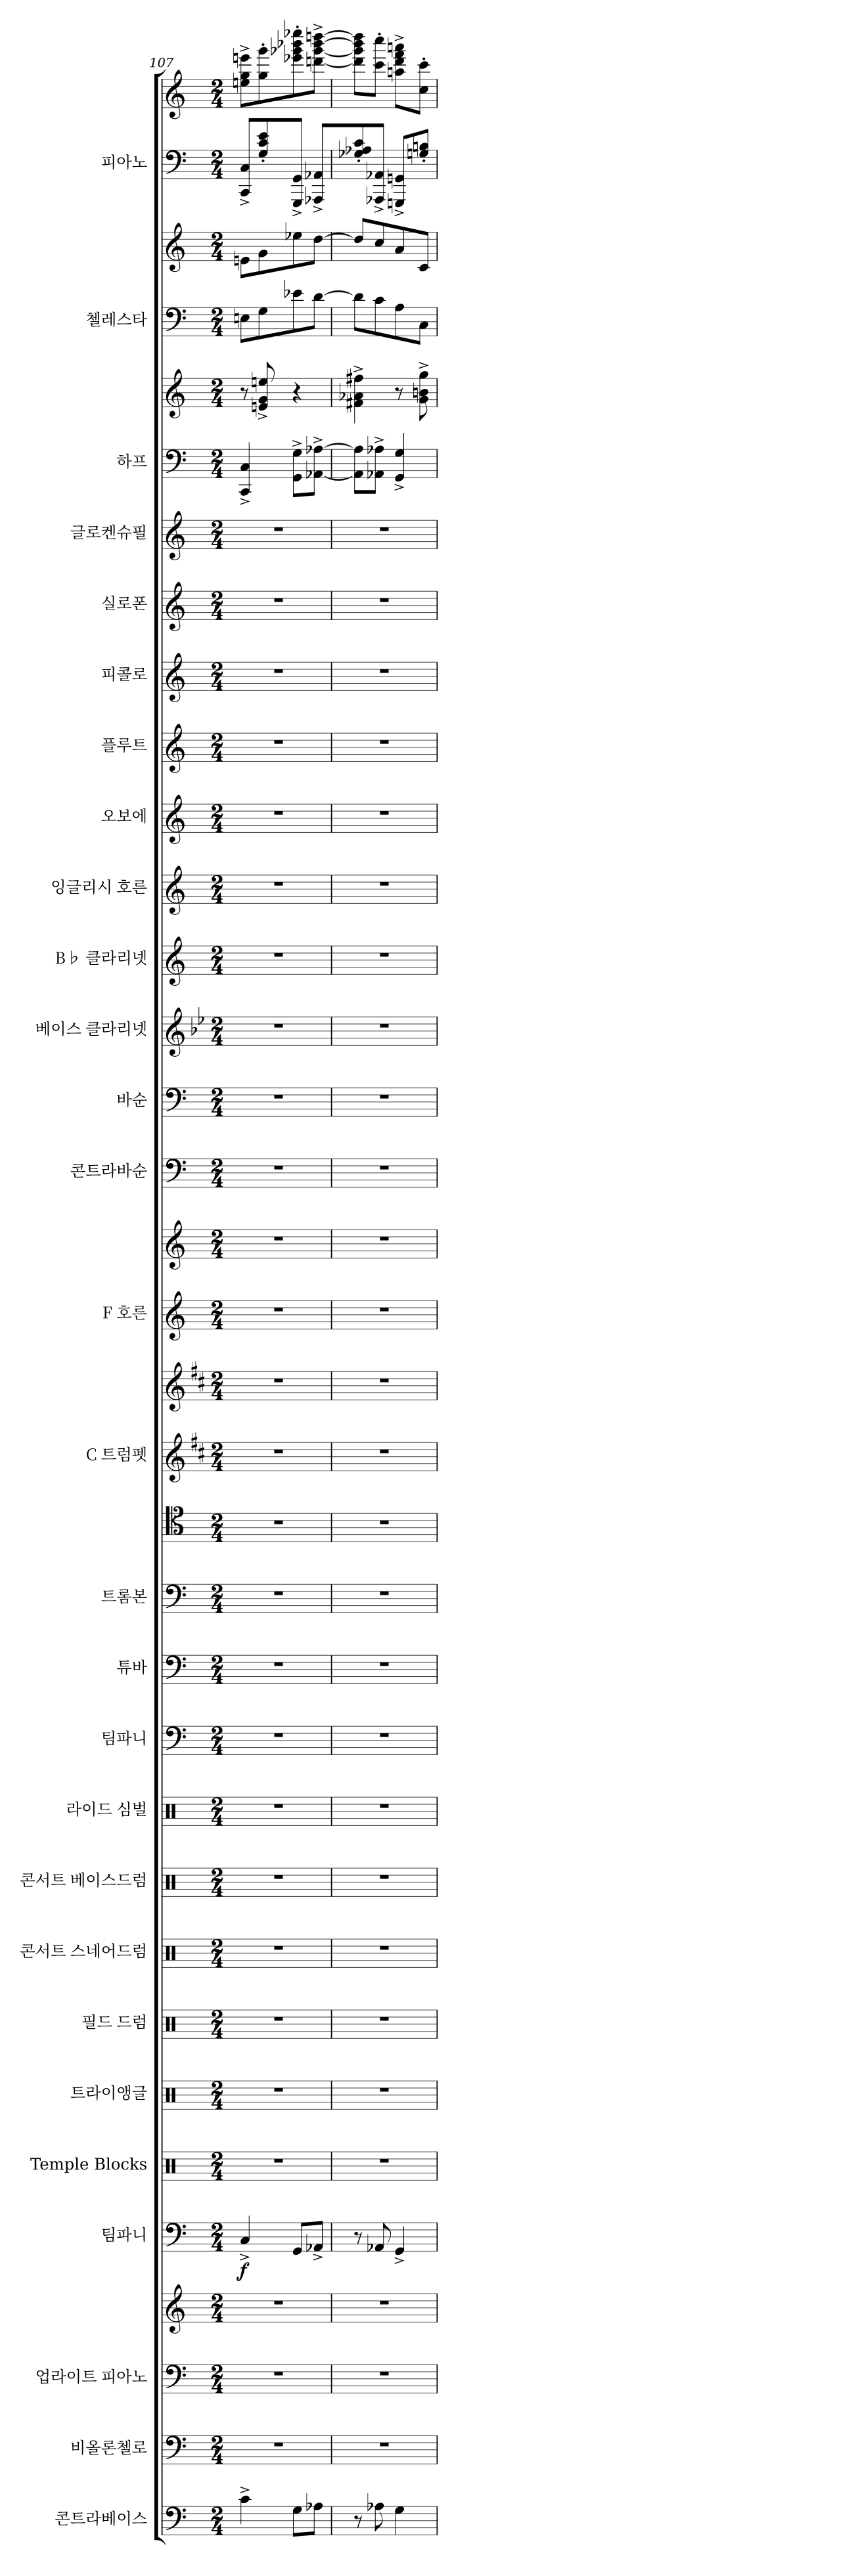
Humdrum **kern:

**kern	**kern	**kern	**kern	**kern	**dynam	**kern	**kern	**kern	**kern	**kern	**kern	**kern	**kern	**kern	**kern	**kern	**kern	**kern	**kern	**kern	**kern	**kern	**kern	**kern	**kern	**kern	**kern	**kern	**kern	**kern	**kern	**kern	**kern	**kern	**kern
*part28	*part27	*part26	*part26	*part25	*part25	*part24	*part23	*part22	*part21	*part20	*part19	*part18	*part17	*part16	*part16	*part15	*part15	*part14	*part14	*part13	*part12	*part11	*part10	*part9	*part8	*part7	*part6	*part5	*part4	*part3	*part3	*part2	*part2	*part1	*part1
*staff35	*staff34	*staff33	*staff32	*staff31	*staff31	*staff30	*staff29	*staff28	*staff27	*staff26	*staff25	*staff24	*staff23	*staff22	*staff21	*staff20	*staff19	*staff18	*staff17	*staff16	*staff15	*staff14	*staff13	*staff12	*staff11	*staff10	*staff9	*staff8	*staff7	*staff6	*staff5	*staff4	*staff3	*staff2	*staff1
*I"콘트라베이스	*I"비올론첼로	*I"업라이트 피아노	*	*I"팀파니	*	*I"Temple Blocks	*I"트라이앵글	*I"필드 드럼	*I"콘서트 스네어드럼	*I"콘서트 베이스드럼	*I"라이드 심벌	*I"팀파니	*I"튜바	*I"트롬본	*	*I"C 트럼펫	*	*I"F 호른	*	*I"콘트라바순	*I"바순	*I"베이스 클라리넷	*I"B♭ 클라리넷	*I"잉글리시 호른	*I"오보에	*I"플루트	*I"피콜로	*I"실로폰	*I"글로켄슈필	*I"하프	*	*I"첼레스타	*	*I"피아노	*
*	*	*	*	*	*	*I'Tmp. Bl.	*	*	*	*	*	*	*	*	*	*	*	*	*	*	*	*	*	*	*	*	*	*	*	*	*	*	*	*	*
!!LO:LB:g=z
*clefF4	*clefF4	*clefF4	*clefG2	*clefF4	*	*clefX	*clefX	*clefX	*clefX	*clefX	*clefX	*clefF4	*clefF4	*clefF4	*clefC4	*clefG2	*clefG2	*clefG2	*clefG2	*clefF4	*clefF4	*clefG2	*clefG2	*clefG2	*clefG2	*clefG2	*clefG2	*clefG2	*clefG2	*clefF4	*clefG2	*clefF4	*clefG2	*clefF4	*clefG2
*ITrd7c12	*	*	*	*	*	*	*	*	*	*	*	*	*	*	*	*ITrd1c2	*ITrd1c2	*ITrd4c7	*ITrd4c7	*ITrd7c12	*	*ITrd8c14	*ITrd1c2	*ITrd4c7	*	*	*ITrd-7c-12	*ITrd-7c-12	*ITrd-14c-24	*	*	*ITrd-7c-12	*ITrd-7c-12	*	*
*k[]	*k[]	*k[]	*k[]	*k[]	*	*k[]	*k[]	*k[]	*k[]	*k[]	*k[]	*k[]	*k[]	*k[]	*k[]	*k[]	*k[]	*k[b-]	*k[b-]	*k[]	*k[]	*k[b-e-]	*k[b-e-]	*k[b-]	*k[]	*k[]	*k[]	*k[]	*k[]	*k[]	*k[]	*k[]	*k[]	*k[]	*k[]
*M2/4	*M2/4	*M2/4	*M2/4	*M2/4	*	*M2/4	*M2/4	*M2/4	*M2/4	*M2/4	*M2/4	*M2/4	*M2/4	*M2/4	*M2/4	*M2/4	*M2/4	*M2/4	*M2/4	*M2/4	*M2/4	*M2/4	*M2/4	*M2/4	*M2/4	*M2/4	*M2/4	*M2/4	*M2/4	*M2/4	*M2/4	*M2/4	*M2/4	*M2/4	*M2/4
=107	=107	=107	=107	=107	=107	=107	=107	=107	=107	=107	=107	=107	=107	=107	=107	=107	=107	=107	=107	=107	=107	=107	=107	=107	=107	=107	=107	=107	=107	=107	=107	=107	=107	=107	=107
!	!	!	!	!	!LO:DY:b	!	!	!	!	!	!	!	!	!	!	!	!	!	!	!	!	!	!	!	!	!	!	!	!	!	!	!	!	!	!
4C^\	2r	2r	2r	4C^/	f	2r	2r	2r	2r	2r	2r	2r	2r	2r	2r	2r	2r	2r	2r	2r	2r	2r	2r	2r	2r	2r	2r	2r	2r	4CC/^ 4C/^	8r	8en\L	8een\L	8CC/^ 8C/^L	8een\^ 8gg\^ 8eeen\^L
.	.	.	.	.	.	.	.	.	.	.	.	.	.	.	.	.	.	.	.	.	.	.	.	.	.	.	.	.	.	.	8en/^ 8g/^ 8een/^	8g\	8gg\	8G/' 8c/' 8e/'	8gg\' 8ggg\'
8GG\L	.	.	.	8GG/L	.	.	.	.	.	.	.	.	.	.	.	.	.	.	.	.	.	.	.	.	.	.	.	.	.	8GG\^ 8G\^L	4r	8ee-X\	8eee-X\	8GGG/^ 8GG/^J	8eee-X\' 8ggg-X\' 8bbb-X\' 8eeee-X\'
8AA-X\J	.	.	.	8AA-X^/J	.	.	.	.	.	.	.	.	.	.	.	.	.	.	.	.	.	.	.	.	.	.	.	.	.	[8AA-X\^ [8A-X\^J	.	[8dd\J	[8ddd\J	8AAA-X/^ 8AA-X/^L	[8dddn\^ [8ggg-\^ [8bbb-\^ [8ddddn\^J
=108	=108	=108	=108	=108	=108	=108	=108	=108	=108	=108	=108	=108	=108	=108	=108	=108	=108	=108	=108	=108	=108	=108	=108	=108	=108	=108	=108	=108	=108	=108	=108	=108	=108	=108	=108
8r	2r	2r	2r	8r	.	2r	2r	2r	2r	2r	2r	2r	2r	2r	2r	2r	2r	2r	2r	2r	2r	2r	2r	2r	2r	2r	2r	2r	2r	8AA-\] 8A-\]L	4f#X\^ 4a-X\^ 4ff#X\^	8dd\L]	8ddd/L]	8G-X/' 8A-X/' 8c/'	8ddd\] 8ggg-\] 8bbb-\] 8dddd\]L
8AA-X\	.	.	.	8AA-X/	.	.	.	.	.	.	.	.	.	.	.	.	.	.	.	.	.	.	.	.	.	.	.	.	.	8AA-X\^ 8A-X\^J	.	8cc\	8ccc/	8AAA-X/^ 8AA-X/^J	8ccc\' 8cccc\'J
4GG\	.	.	.	4GG^/	.	.	.	.	.	.	.	.	.	.	.	.	.	.	.	.	.	.	.	.	.	.	.	.	.	4GG/^ 4G/^	8r	8a\	8aa/	8GGGn/^ 8GGn/^L	8aan\^ 8ddd\^ 8fff\^ 8aaan\^L
.	.	.	.	.	.	.	.	.	.	.	.	.	.	.	.	.	.	.	.	.	.	.	.	.	.	.	.	.	.	.	8g\^ 8bn\^ 8gg\^	8c\J	8cc/J	8Gn/' 8Bn/'J	8cc\' 8ccc\'J
=	=	=	=	=	=	=	=	=	=	=	=	=	=	=	=	=	=	=	=	=	=	=	=	=	=	=	=	=	=	=	=	=	=	=	=
*-	*-	*-	*-	*-	*-	*-	*-	*-	*-	*-	*-	*-	*-	*-	*-	*-	*-	*-	*-	*-	*-	*-	*-	*-	*-	*-	*-	*-	*-	*-	*-	*-	*-	*-	*-
